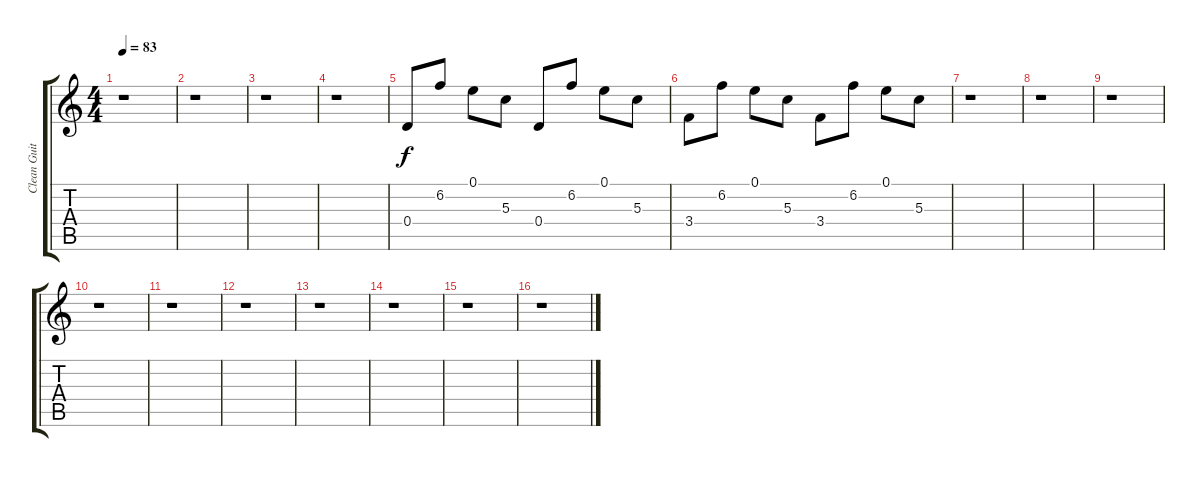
\track ("Clean Guitar 2" "Clean Guit") {instrument electricguitarjazz}
\staff {score tabs}
\tuning (E4 B3 G3 D3 A2 D2) {hide}
\ts (4 4)
\tempo 83
\clef g2
\ks c
r.1{dy f} |
r.1 |
r.1 |
r.1 |
0.4.8 6.2.8 0.1.8 5.3.8 0.4.8 6.2.8 0.1.8 5.3.8 |
3.4.8 6.2.8 0.1.8 5.3.8 3.4.8 6.2.8 0.1.8 5.3.8 |
r.1 |
r.1 |
r.1 |
r.1 |
r.1 |
r.1 |
r.1 |
r.1 |
r.1 |
r.1
